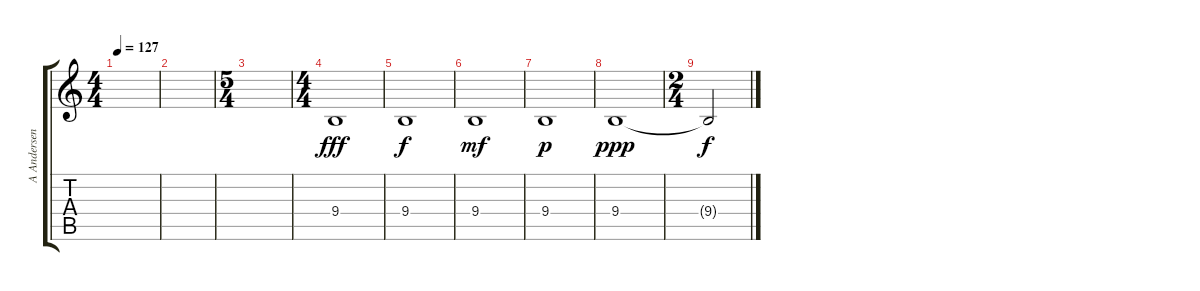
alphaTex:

\track ("A Andersen" "A Andersen") {instrument churchorgan}
\staff {score tabs}
\tuning (E4 B3 G3 D3 A2 E2) {hide}
\ts (4 4)
\tempo 127
\clef g2
\ks c
|
|
\ts (5 4)
|
\ts (4 4)
9.4.1{dy fff} |
9.4.1{dy f} |
9.4.1{dy mf} |
9.4.1{dy p} |
9.4.1{dy ppp} |
\ts (2 4)
9.4{t}.2{dy f}
